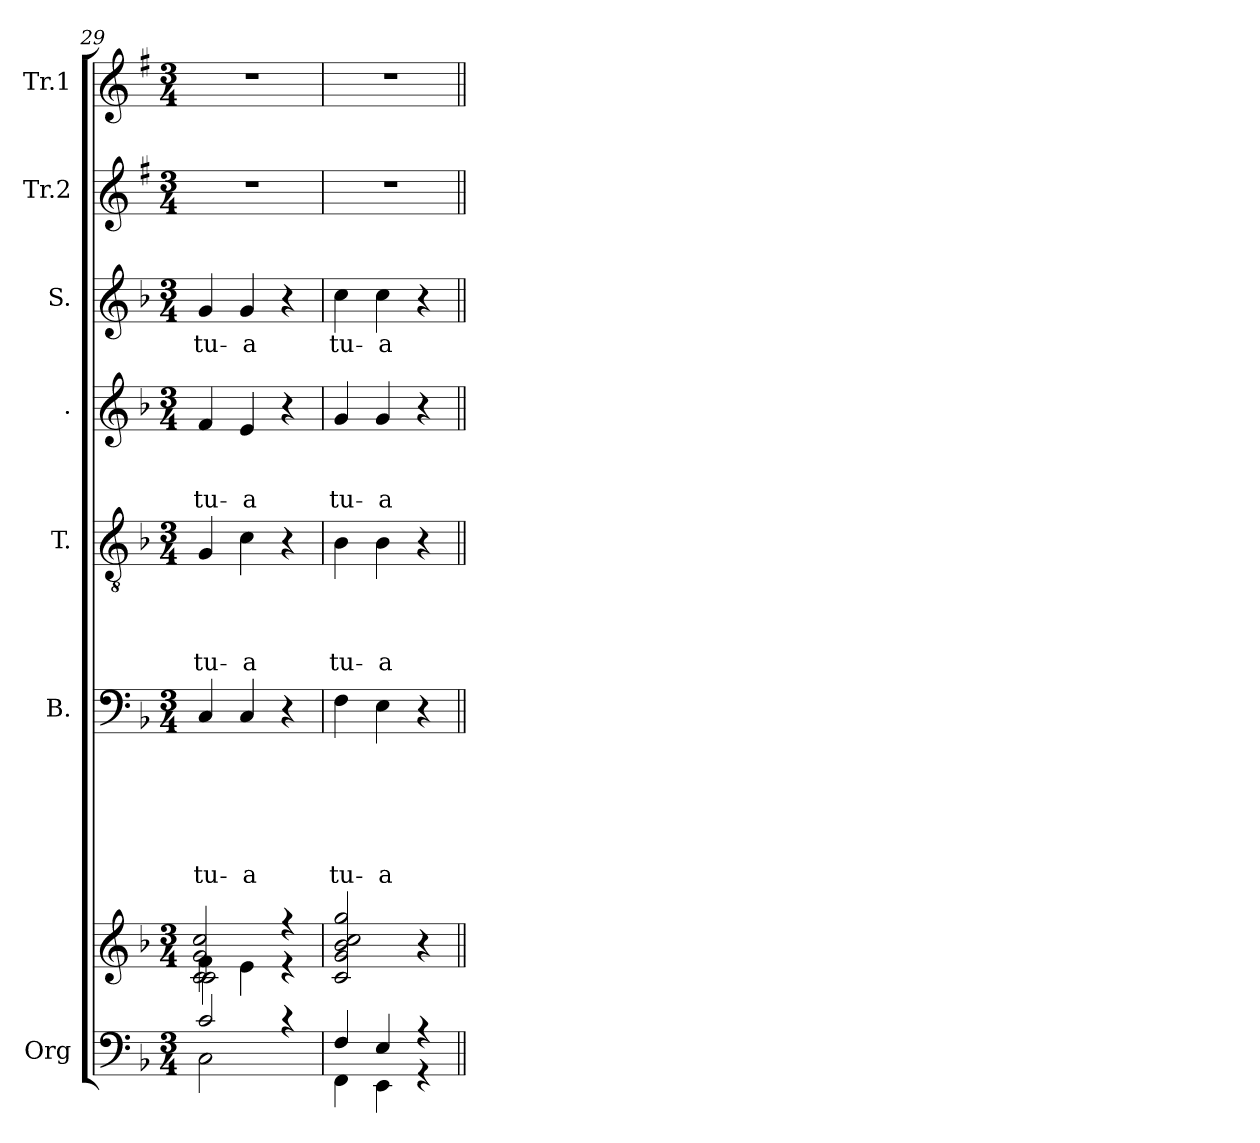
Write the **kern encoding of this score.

**kern	**kern	**kern	**text	**text	**text	**text	**text	**text	**kern	**text	**text	**text	**text	**kern	**text	**text	**text	**kern	**text	**kern	**kern
*part7	*part7	*part6	*part6	*part6	*part6	*part6	*part6	*part6	*part5	*part5	*part5	*part5	*part5	*part4	*part4	*part4	*part4	*part3	*part3	*part2	*part1
*staff8	*staff7	*staff6	*staff6	*staff6	*staff6	*staff6	*staff6	*staff6	*staff5	*staff5	*staff5	*staff5	*staff5	*staff4	*staff4	*staff4	*staff4	*staff3	*staff3	*staff2	*staff1
*I"Org	*	*I"B.	*	*	*	*	*	*	*I"T.	*	*	*	*	*I".	*	*	*	*I"S.	*	*I"Tr.2	*I"Tr.1
*	*	*I'B.	*	*	*	*	*	*	*I'T.	*	*	*	*	*	*	*	*	*I'S.	*	*I'Tr.2	*I'Tr.1
*clefF4	*clefG2	*clefF4	*	*	*	*	*	*	*clefGv2	*	*	*	*	*clefG2	*	*	*	*clefG2	*	*clefG2	*clefG2
*	*	*	*	*	*	*	*	*	*	*	*	*	*	*	*	*	*	*	*	*ITrd1c2	*ITrd1c2
*k[b-]	*k[b-]	*k[b-]	*	*	*	*	*	*	*k[b-]	*	*	*	*	*k[b-]	*	*	*	*k[b-]	*	*k[b-]	*k[b-]
*F:	*F:	*F:	*	*	*	*	*	*	*F:	*	*	*	*	*F:	*	*	*	*F:	*	*F:	*F:
*M3/4	*M3/4	*M3/4	*	*	*	*	*	*	*M3/4	*	*	*	*	*M3/4	*	*	*	*M3/4	*	*M3/4	*M3/4
=29	=29	=29	=29	=29	=29	=29	=29	=29	=29	=29	=29	=29	=29	=29	=29	=29	=29	=29	=29	=29	=29
*^	*^	*	*	*	*	*	*	*	*	*	*	*	*	*	*	*	*	*	*	*	*
*	*	*	*^	*	*	*	*	*	*	*	*	*	*	*	*	*	*	*	*	*	*	*	*
!	!	!	!	!	!	!	!	!	!	!	!LO:LY:b	!	!	!	!	!LO:LY:b	!	!	!	!LO:LY:b	!	!LO:LY:b	!	!
2C\	2c/	4f\	2c\	2c/ 2g/ 2cc/	4C/	.	.	.	.	.	tu-	4G/	.	.	.	tu-	4f/	.	.	tu-	4g/	tu-	2.r	2.r
!	!	!	!	!	!	!	!	!	!	!	!LO:LY:b	!	!	!	!	!LO:LY:b	!	!	!	!LO:LY:b	!	!LO:LY:b	!	!
.	.	4e\	.	.	4C/	.	.	.	.	.	-a	4c\	.	.	.	-a	4e/	.	.	-a	4g/	-a	.	.
4rc	4ryy	4rff	4ryy	4re	4r	.	.	.	.	.	.	4r	.	.	.	.	4r	.	.	.	4r	.	.	.
=30	=30	=30	=30	=30	=30	=30	=30	=30	=30	=30	=30	=30	=30	=30	=30	=30	=30	=30	=30	=30	=30	=30	=30	=30
!	!	!	!	!	!	!	!	!	!	!	!LO:LY:b	!	!	!	!	!LO:LY:b	!	!	!	!LO:LY:b	!	!LO:LY:b	!	!
*	*	*v	*v	*v	*	*	*	*	*	*	*	*	*	*	*	*	*	*	*	*	*	*	*	*
4FF\	4F/	2c/ 2g/ 2b-/ 2cc/ 2gg/	4F\	.	.	.	.	.	tu-	4B-\	.	.	.	tu-	4g/	.	.	tu-	4cc\	tu-	2.r	2.r
!	!	!	!	!	!	!	!	!	!LO:LY:b	!	!	!	!	!LO:LY:b	!	!	!	!LO:LY:b	!	!LO:LY:b	!	!
4EE\	4E/	.	4E\	.	.	.	.	.	-a	4B-\	.	.	.	-a	4g/	.	.	-a	4cc\	-a	.	.
4rGG	4rA	4r	4r	.	.	.	.	.	.	4r	.	.	.	.	4r	.	.	.	4r	.	.	.
*v	*v	*	*	*	*	*	*	*	*	*	*	*	*	*	*	*	*	*	*	*	*	*
=||	=||	=||	=||	=||	=||	=||	=||	=||	=||	=||	=||	=||	=||	=||	=||	=||	=||	=||	=||	=||	=||
*-	*-	*-	*-	*-	*-	*-	*-	*-	*-	*-	*-	*-	*-	*-	*-	*-	*-	*-	*-	*-	*-
